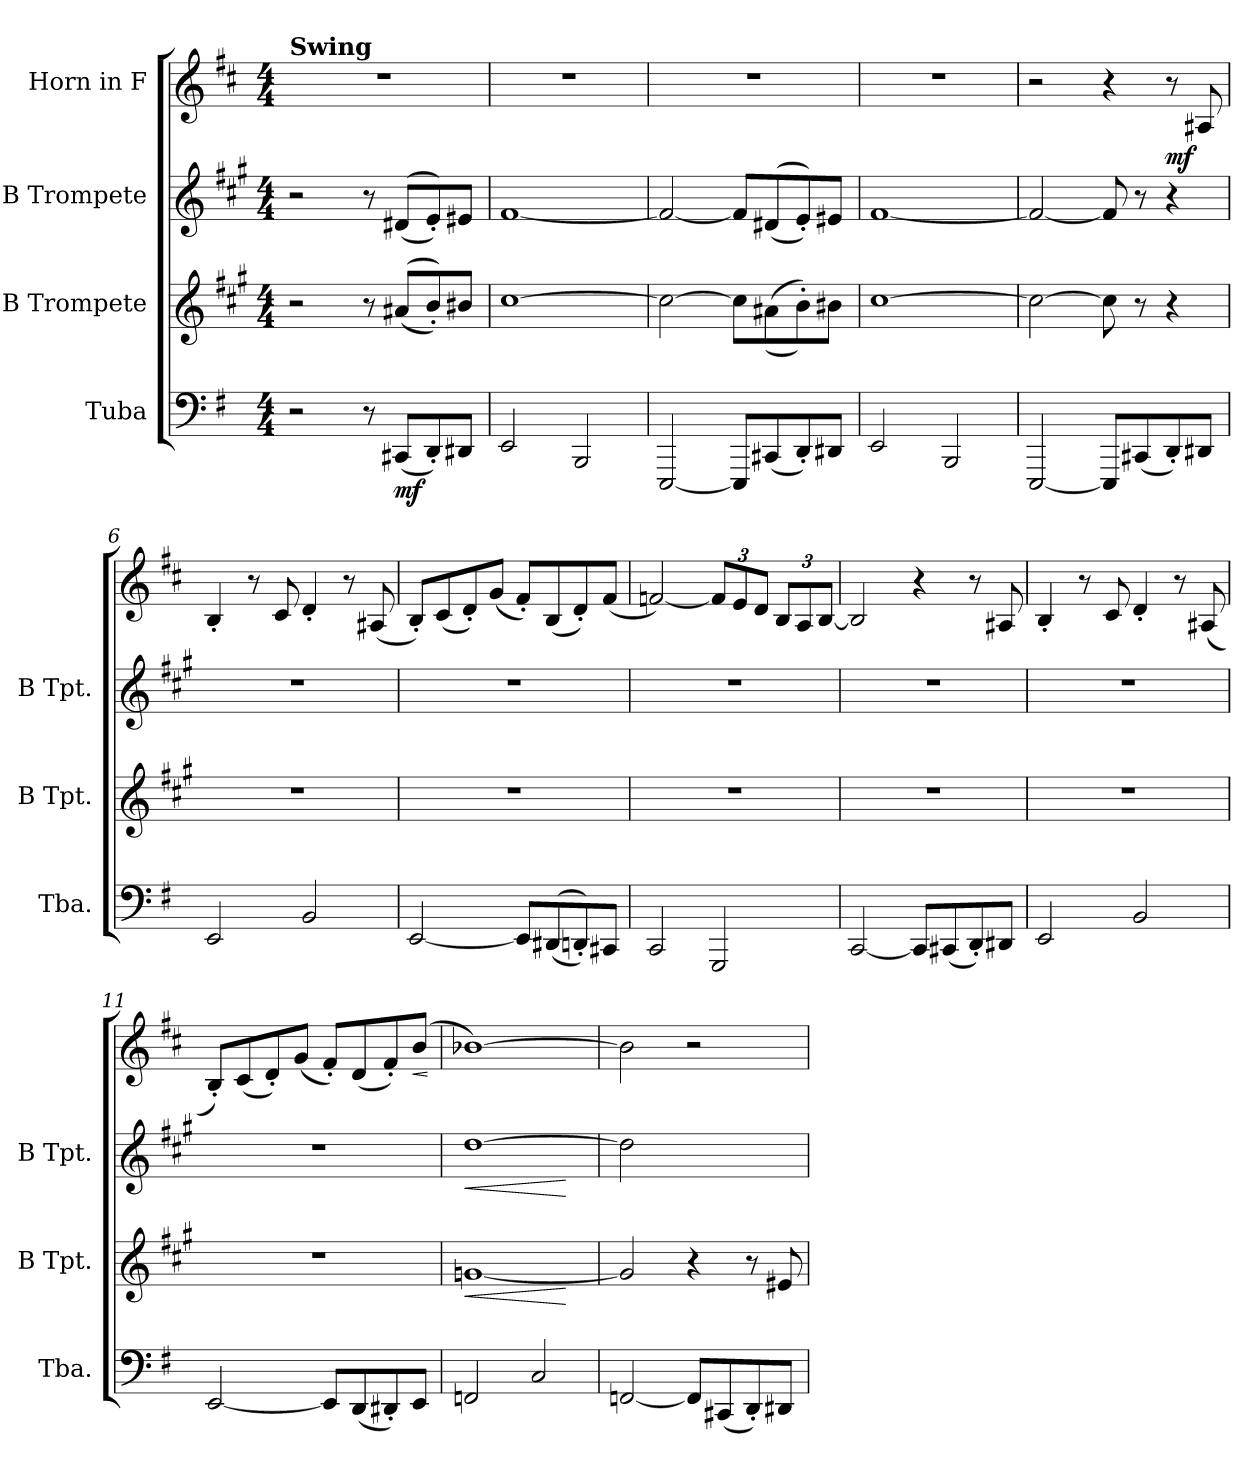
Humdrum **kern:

**kern	**dynam	**kern	**dynam	**kern	**dynam	**kern	**dynam
*part4	*part4	*part3	*part3	*part2	*part2	*part1	*part1
*staff4	*staff4	*staff3	*staff3	*staff2	*staff2	*staff1	*staff1
*I"Tuba	*	*I"B Trompete	*	*I"B Trompete	*	*I"Horn in F	*
*I'Tba.	*	*I'B Tpt.	*	*I'B Tpt.	*	*	*
*clefF4	*	*clefG2	*	*clefG2	*	*clefG2	*
*	*	*ITrd1c2	*	*ITrd1c2	*	*ITrd4c7	*
*k[f#]	*	*k[f#]	*	*k[f#]	*	*k[f#]	*
*M4/4	*	*M4/4	*	*M4/4	*	*M4/4	*
*MM120	*	*MM120	*	*MM120	*	*MM120	*
=1	=1	=1	=1	=1	=1	=1	=1
!	!	!	!	!	!	!LO:TX:a:B:t=Swing	!
2r	.	2r	.	2r	.	1r	.
8r	.	8r	.	8r	.	.	.
!	!LO:DY:b	!	!LO:DY:a	!	!	!	!
!	!	!	!LO:DY:n=1:a	!	!LO:DY:a	!	!
!	!	!	!	!	!LO:DY:n=1:a	!	!
(8CC#X/L	mf	((8g#X/L	mf mf	((8c#X/L	mf mf	.	.
8DD'/)	.	8a'/))	.	8d'/))	.	.	.
8DD#X/J	.	8a#X/J	.	8d#X/J	.	.	.
=2	=2	=2	=2	=2	=2	=2	=2
2EE/	.	[1b	.	[1e	.	1r	.
2BBB/	.	.	.	.	.	.	.
=3	=3	=3	=3	=3	=3	=3	=3
[2EEE/	.	2b\_	.	2e/_	.	1r	.
8EEE/L]	.	8b\L]	.	8e/L]	.	.	.
(8CC#X/	.	((8g#X\	.	((8c#X/	.	.	.
8DD'/)	.	8a'\))	.	8d'/))	.	.	.
8DD#X/J	.	8a#X\J	.	8d#X/J	.	.	.
=4	=4	=4	=4	=4	=4	=4	=4
2EE/	.	[1b	.	[1e	.	1r	.
2BBB/	.	.	.	.	.	.	.
=5	=5	=5	=5	=5	=5	=5	=5
[2EEE/	.	2b\_	.	2e/_	.	2r	.
8EEE/L]	.	8b\]	.	8e/]	.	4r	.
(8CC#X/	.	8r	.	8r	.	.	.
!	!	!	!	!	!	!	!LO:DY:b
8DD'/)	.	4r	.	4r	.	8r	mf
8DD#X/J	.	.	.	.	.	8D#X/	.
!!LO:LB:g=z
=6	=6	=6	=6	=6	=6	=6	=6
2EE/	.	1r	.	1r	.	4E'/	.
.	.	.	.	.	.	8r	.
.	.	.	.	.	.	8F#/	.
2BB/	.	.	.	.	.	4G'/	.
.	.	.	.	.	.	8r	.
.	.	.	.	.	.	(8D#X/	.
=7	=7	=7	=7	=7	=7	=7	=7
[2EE/	.	1r	.	1r	.	8E'/L)	.
.	.	.	.	.	.	(8F#/	.
.	.	.	.	.	.	8G'/)	.
.	.	.	.	.	.	(8c/J	.
8EE/L]	.	.	.	.	.	8B'/L)	.
((8DD#X/	.	.	.	.	.	(8E/	.
8DDn'/))	.	.	.	.	.	8G'/)	.
8CC#X/J	.	.	.	.	.	(8B/J	.
=8	=8	=8	=8	=8	=8	=8	=8
2CC/	.	1r	.	1r	.	[2B-X/)	.
*	*	*	*	*	*	*Xbrackettup	*
2GGG/	.	.	.	.	.	12B-/L]	.
.	.	.	.	.	.	12A/	.
.	.	.	.	.	.	12G/J	.
.	.	.	.	.	.	12E/L	.
.	.	.	.	.	.	12D/	.
.	.	.	.	.	.	[12E/J	.
=9	=9	=9	=9	=9	=9	=9	=9
[2CC/	.	1r	.	1r	.	2E/]	.
8CC/L]	.	.	.	.	.	4r	.
(8CC#X/	.	.	.	.	.	.	.
8DD'/)	.	.	.	.	.	8r	.
8DD#X/J	.	.	.	.	.	8D#X/	.
!!LO:LB:g=z
=10	=10	=10	=10	=10	=10	=10	=10
2EE/	.	1r	.	1r	.	4E'/	.
.	.	.	.	.	.	8r	.
.	.	.	.	.	.	8F#/	.
2BB/	.	.	.	.	.	4G'/	.
.	.	.	.	.	.	8r	.
.	.	.	.	.	.	(8D#X/	.
=11	=11	=11	=11	=11	=11	=11	=11
[2EE/	.	1r	.	1r	.	8E'/L)	.
.	.	.	.	.	.	(8F#/	.
.	.	.	.	.	.	8G'/)	.
.	.	.	.	.	.	(8c/J	.
8EE/L]	.	.	.	.	.	8B'/L)	.
(8DD/	.	.	.	.	.	(8G/	.
8DD#X'/)	.	.	.	.	.	8B'/)	.
!	!	!	!	!	!	!	!LO:HP:b
8EE/J	.	.	.	.	.	(8e/J	<
.	.	.	.	.	.	.	[
=12	=12	=12	=12	=12	=12	=12	=12
!	!	!	!LO:HP:b	!	!LO:HP:b	!	!
2FFn/	.	[1fn	<	[1cc	<	[1e-X)	.
2C/	.	.	.	.	.	.	.
.	.	.	[	.	[	.	.
=13	=13	=13	=13	=13	=13	=13	=13
[2FFn/	.	2f/]	.	2cc\]	.	2e-\]	.
8FF/L]	.	4r	.	2ryy	.	2r	.
(8CC#X/	.	.	.	.	.	.	.
8DD'/)	.	8r	.	.	.	.	.
8DD#X/J	.	8d#X/	.	.	.	.	.
=	=	=	=	=	=	=	=
*-	*-	*-	*-	*-	*-	*-	*-
